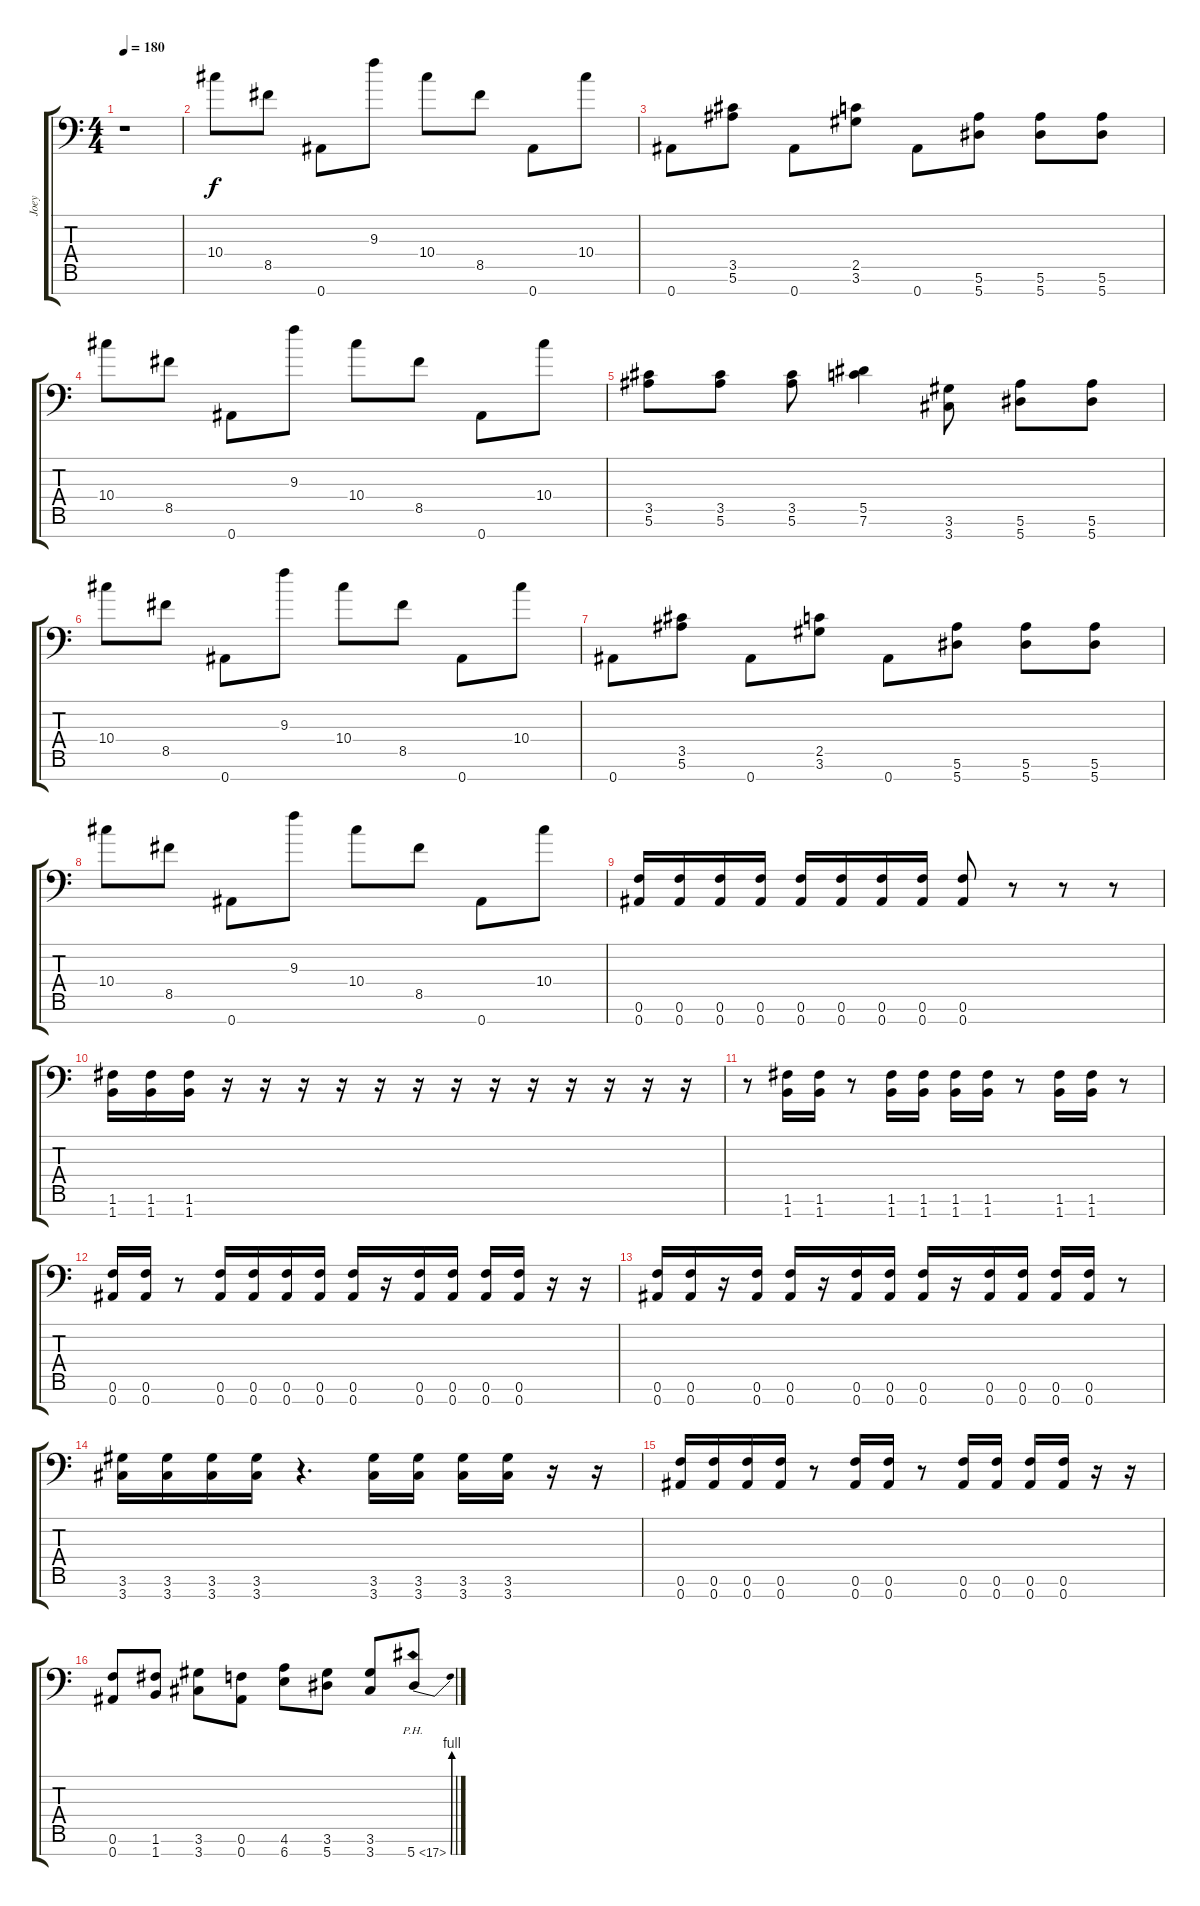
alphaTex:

\track ("Joey" "Joey") {instrument acousticguitarsteel}
\staff {score tabs}
\tuning (F4 C4 Ab3 Eb3 Bb2 F2 Bb1) {hide}
\ts (4 4)
\tempo 180
\clef f4
\ks c
r.1{dy f} |
10.4.8 8.5.8 0.7.8 9.3.8 10.4.8 8.5.8 0.7.8 10.4.8 |
0.7.8 (3.5 5.6).8 0.7.8 (2.5 3.6).8 0.7.8 (5.6 5.7).8 (5.6 5.7).8 (5.6 5.7).8 |
10.4.8 8.5.8 0.7.8 9.3.8 10.4.8 8.5.8 0.7.8 10.4.8 |
(3.5 5.6).8 (3.5 5.6).8 (3.5 5.6).8 (5.5 7.6).4 (3.6 3.7).8 (5.6 5.7).8 (5.6 5.7).8 |
10.4.8 8.5.8 0.7.8 9.3.8 10.4.8 8.5.8 0.7.8 10.4.8 |
0.7.8 (3.5 5.6).8 0.7.8 (2.5 3.6).8 0.7.8 (5.6 5.7).8 (5.6 5.7).8 (5.6 5.7).8 |
10.4.8 8.5.8 0.7.8 9.3.8 10.4.8 8.5.8 0.7.8 10.4.8 |
(0.6 0.7).16 (0.6 0.7).16 (0.6 0.7).16 (0.6 0.7).16 (0.6 0.7).16 (0.6 0.7).16 (0.6 0.7).16 (0.6 0.7).16 (0.6 0.7).8 r.8 r.8 r.8 |
(1.6 1.7).16 (1.6 1.7).16 (1.6 1.7).16 r.16 r.16 r.16 r.16 r.16 r.16 r.16 r.16 r.16 r.16 r.16 r.16 r.16 |
r.8 (1.6 1.7).16 (1.6 1.7).16 r.8 (1.6 1.7).16 (1.6 1.7).16 (1.6 1.7).16 (1.6 1.7).16 r.8 (1.6 1.7).16 (1.6 1.7).16 r.8 |
(0.6 0.7).16 (0.6 0.7).16 r.8 (0.6 0.7).16 (0.6 0.7).16 (0.6 0.7).16 (0.6 0.7).16 (0.6 0.7).16 r.16 (0.6 0.7).16 (0.6 0.7).16 (0.6 0.7).16 (0.6 0.7).16 r.16 r.16 |
(0.6 0.7).16 (0.6 0.7).16 r.16 (0.6 0.7).16 (0.6 0.7).16 r.16 (0.6 0.7).16 (0.6 0.7).16 (0.6 0.7).16 r.16 (0.6 0.7).16 (0.6 0.7).16 (0.6 0.7).16 (0.6 0.7).16 r.8 |
(3.6 3.7).16 (3.6 3.7).16 (3.6 3.7).16 (3.6 3.7).16 r.4{d} (3.6 3.7).16 (3.6 3.7).16 (3.6 3.7).16 (3.6 3.7).16 r.16 r.16 |
(0.6 0.7).16 (0.6 0.7).16 (0.6 0.7).16 (0.6 0.7).16 r.8 (0.6 0.7).16 (0.6 0.7).16 r.8 (0.6 0.7).16 (0.6 0.7).16 (0.6 0.7).16 (0.6 0.7).16 r.16 r.16 |
(0.6 0.7).8 (1.6 1.7).8 (3.6 3.7).8 (0.6 0.7).8 (4.6 6.7).8 (3.6 5.7).8 (3.6 3.7).8 5.7{be (bend 0 0 60 4) ph 12}.8
